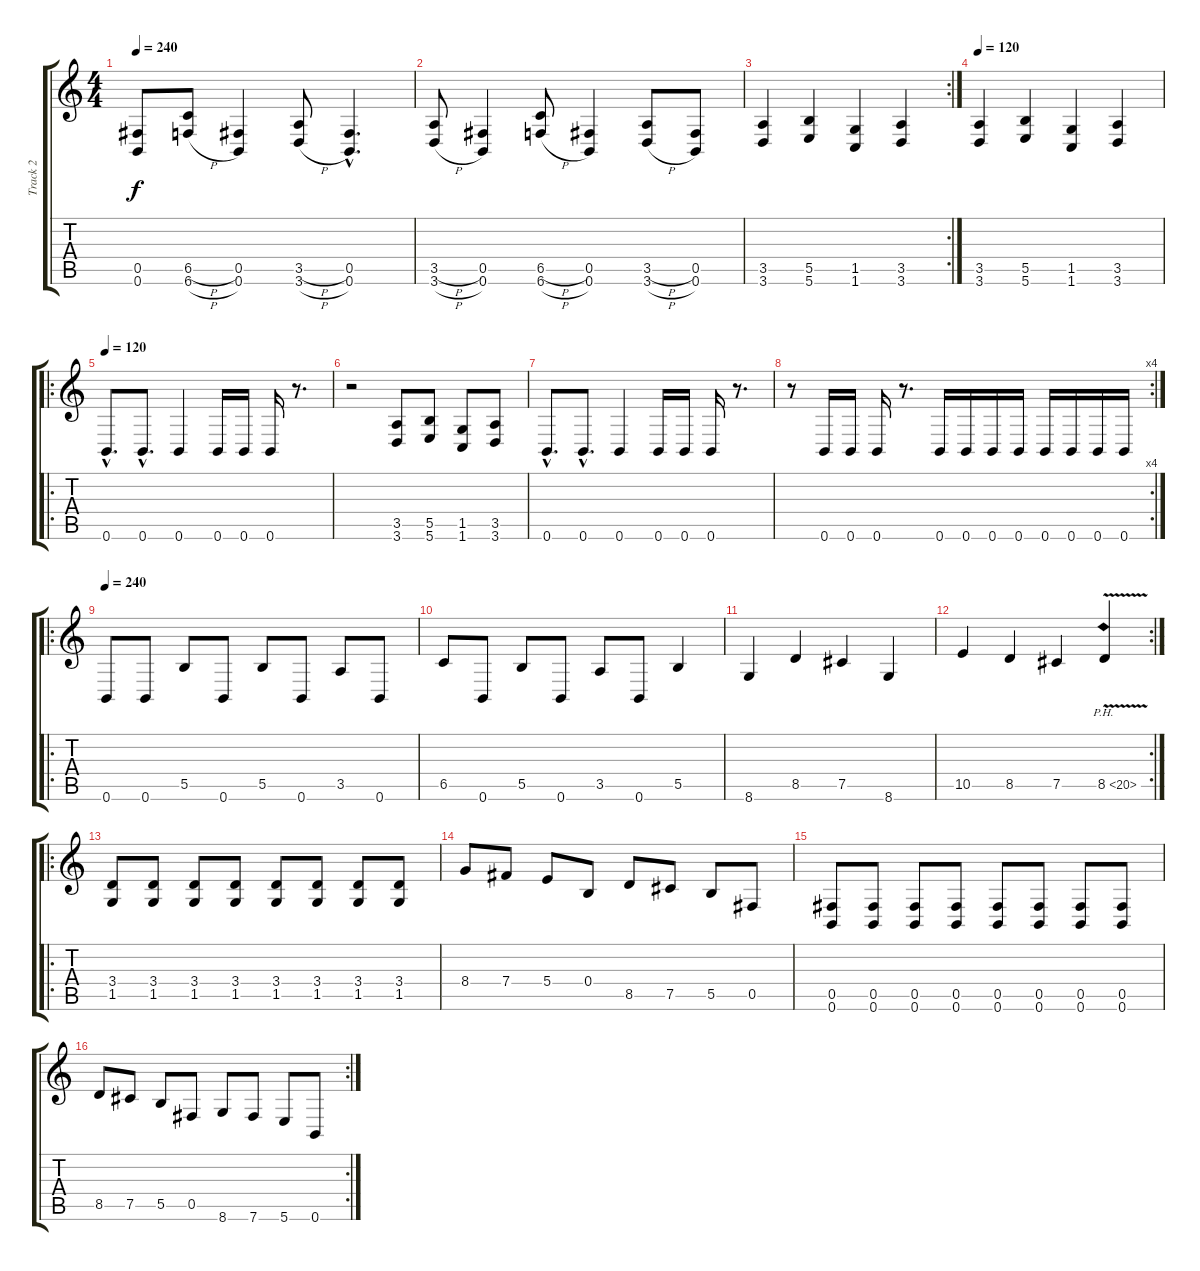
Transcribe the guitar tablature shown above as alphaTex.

\track ("Track 2" "Track 2") {instrument distortionguitar}
\staff {score tabs}
\tuning (Db4 Ab3 E3 B2 Gb2 B1) {hide}
\ts (4 4)
\tempo 240
\clef g2
\ks c
(0.5{t} 0.6{t}).8{dy f} (6.5{h} 6.6{h}).8 (0.5 0.6).4 (3.5{h} 3.6{h}).8 (0.5{hac} 0.6{hac}).4{d} |
(3.5{h} 3.6{h}).8 (0.5 0.6).4 (6.5{h} 6.6{h}).8 (0.5 0.6).4 (3.5{h} 3.6{h}).8 (0.5 0.6).8 |
\rc 2
(3.5 3.6).4 (5.5 5.6).4 (1.5 1.6).4 (3.5 3.6).4 |
\tempo 120
(3.5 3.6).4 (5.5 5.6).4 (1.5 1.6).4 (3.5 3.6).4 |
\ro
\tempo 120
0.6{hac}.8{d} 0.6{hac}.8{d} 0.6.4 0.6.16 0.6.16 0.6.16 r.8{d} |
r.2 (3.5 3.6).8 (5.5 5.6).8 (1.5 1.6).8 (3.5 3.6).8 |
0.6{hac}.8{d} 0.6{hac}.8{d} 0.6.4 0.6.16 0.6.16 0.6.16 r.8{d} |
\rc 4
r.8 0.6.16 0.6.16 0.6.16 r.8{d} 0.6.16 0.6.16 0.6.16 0.6.16 0.6.16 0.6.16 0.6.16 0.6.16 |
\ro
\tempo 240
0.6.8 0.6.8 5.5.8 0.6.8 5.5.8 0.6.8 3.5.8 0.6.8 |
6.5.8 0.6.8 5.5.8 0.6.8 3.5.8 0.6.8 5.5.4 |
8.6.4 8.5.4 7.5.4 8.6.4 |
\rc 2
10.5.4 8.5.4 7.5.4 8.5{ph 12 v}.4 |
\ro
(3.4 1.5).8 (3.4 1.5).8 (3.4 1.5).8 (3.4 1.5).8 (3.4 1.5).8 (3.4 1.5).8 (3.4 1.5).8 (3.4 1.5).8 |
8.4.8 7.4.8 5.4.8 0.4.8 8.5.8 7.5.8 5.5.8 0.5.8 |
(0.5 0.6).8 (0.5 0.6).8 (0.5 0.6).8 (0.5 0.6).8 (0.5 0.6).8 (0.5 0.6).8 (0.5 0.6).8 (0.5 0.6).8 |
\rc 2
8.5.8 7.5.8 5.5.8 0.5.8 8.6.8 7.6.8 5.6.8 0.6.8
